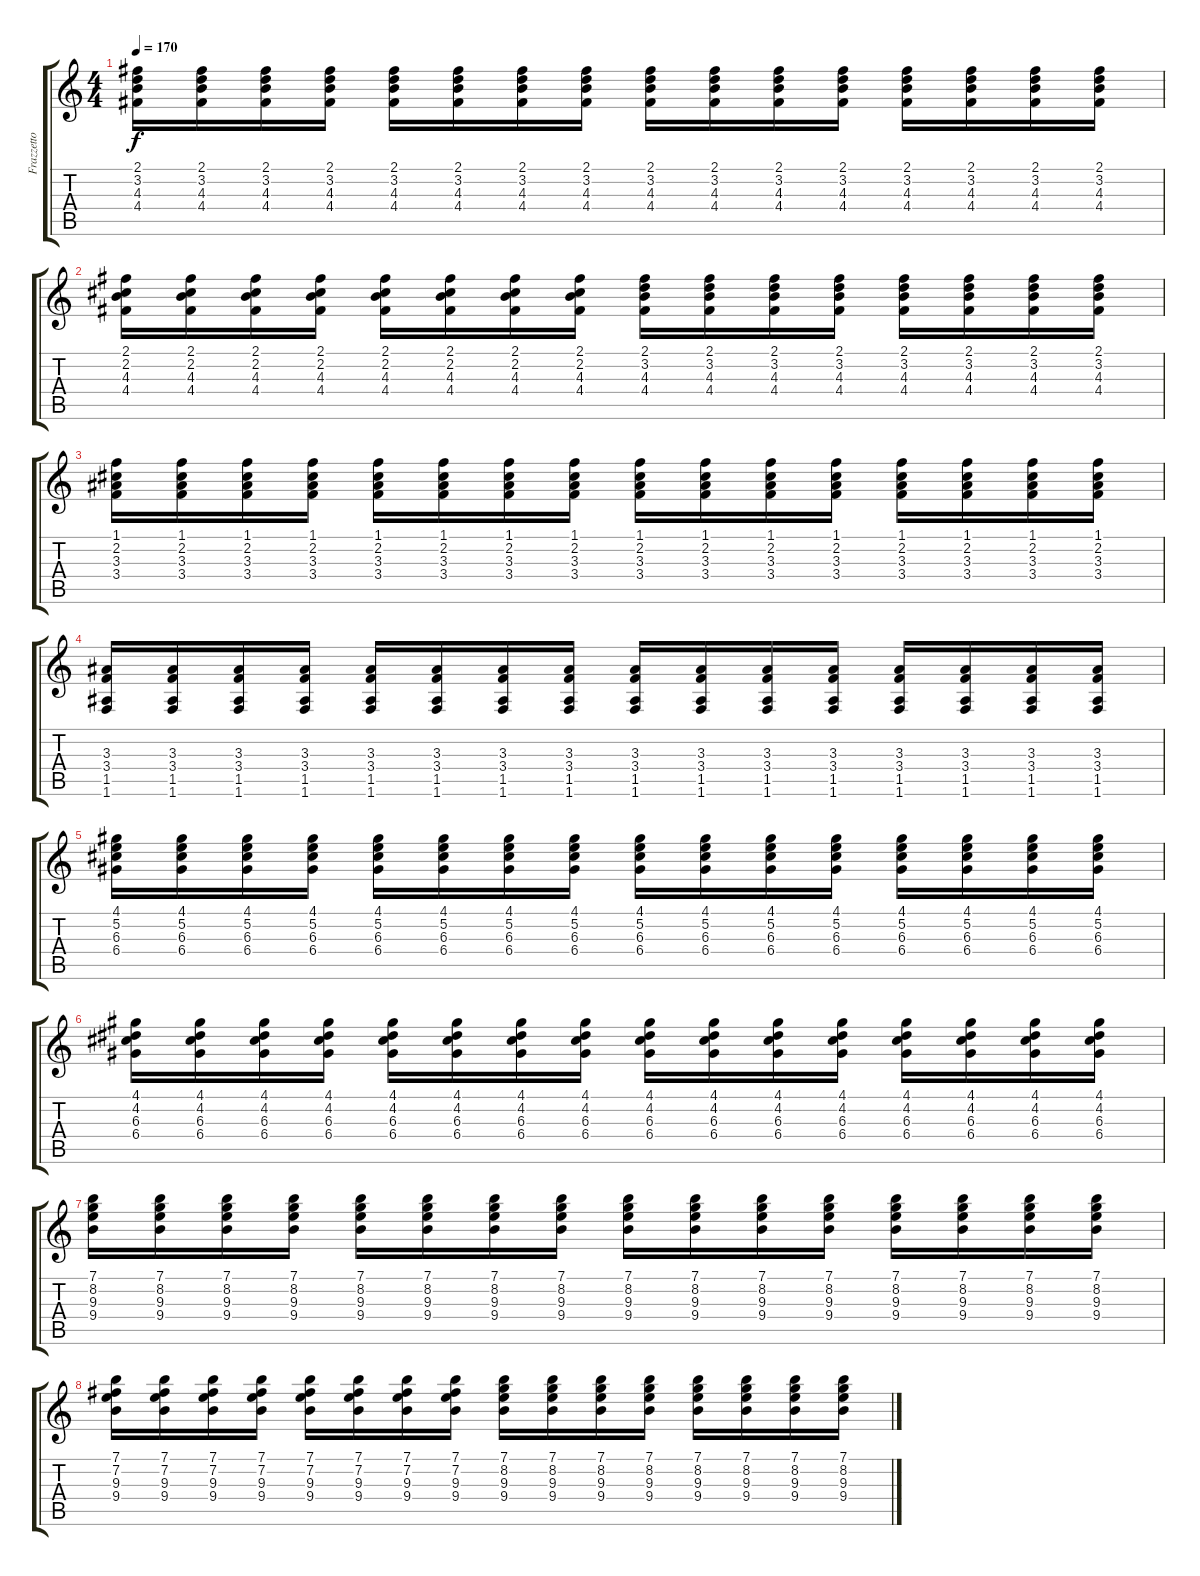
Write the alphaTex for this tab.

\track ("Frazzetto" "Frazzetto") {instrument distortionguitar}
\staff {score tabs}
\tuning (E4 B3 G3 D3 A2 E2) {hide}
\ts (4 4)
\tempo 170
\clef g2
\ks c
(2.1 3.2 4.3 4.4).16{dy f} (2.1 3.2 4.3 4.4).16 (2.1 3.2 4.3 4.4).16 (2.1 3.2 4.3 4.4).16 (2.1 3.2 4.3 4.4).16 (2.1 3.2 4.3 4.4).16 (2.1 3.2 4.3 4.4).16 (2.1 3.2 4.3 4.4).16 (2.1 3.2 4.3 4.4).16 (2.1 3.2 4.3 4.4).16 (2.1 3.2 4.3 4.4).16 (2.1 3.2 4.3 4.4).16 (2.1 3.2 4.3 4.4).16 (2.1 3.2 4.3 4.4).16 (2.1 3.2 4.3 4.4).16 (2.1 3.2 4.3 4.4).16 |
(2.1 2.2 4.3 4.4).16 (2.1 2.2 4.3 4.4).16 (2.1 2.2 4.3 4.4).16 (2.1 2.2 4.3 4.4).16 (2.1 2.2 4.3 4.4).16 (2.1 2.2 4.3 4.4).16 (2.1 2.2 4.3 4.4).16 (2.1 2.2 4.3 4.4).16 (2.1 3.2 4.3 4.4).16 (2.1 3.2 4.3 4.4).16 (2.1 3.2 4.3 4.4).16 (2.1 3.2 4.3 4.4).16 (2.1 3.2 4.3 4.4).16 (2.1 3.2 4.3 4.4).16 (2.1 3.2 4.3 4.4).16 (2.1 3.2 4.3 4.4).16 |
(1.1 2.2 3.3 3.4).16 (1.1 2.2 3.3 3.4).16 (1.1 2.2 3.3 3.4).16 (1.1 2.2 3.3 3.4).16 (1.1 2.2 3.3 3.4).16 (1.1 2.2 3.3 3.4).16 (1.1 2.2 3.3 3.4).16 (1.1 2.2 3.3 3.4).16 (1.1 2.2 3.3 3.4).16 (1.1 2.2 3.3 3.4).16 (1.1 2.2 3.3 3.4).16 (1.1 2.2 3.3 3.4).16 (1.1 2.2 3.3 3.4).16 (1.1 2.2 3.3 3.4).16 (1.1 2.2 3.3 3.4).16 (1.1 2.2 3.3 3.4).16 |
(3.3 3.4 1.5 1.6).16 (3.3 3.4 1.5 1.6).16 (3.3 3.4 1.5 1.6).16 (3.3 3.4 1.5 1.6).16 (3.3 3.4 1.5 1.6).16 (3.3 3.4 1.5 1.6).16 (3.3 3.4 1.5 1.6).16 (3.3 3.4 1.5 1.6).16 (3.3 3.4 1.5 1.6).16 (3.3 3.4 1.5 1.6).16 (3.3 3.4 1.5 1.6).16 (3.3 3.4 1.5 1.6).16 (3.3 3.4 1.5 1.6).16 (3.3 3.4 1.5 1.6).16 (3.3 3.4 1.5 1.6).16 (3.3 3.4 1.5 1.6).16 |
(4.1 5.2 6.3 6.4).16 (4.1 5.2 6.3 6.4).16 (4.1 5.2 6.3 6.4).16 (4.1 5.2 6.3 6.4).16 (4.1 5.2 6.3 6.4).16 (4.1 5.2 6.3 6.4).16 (4.1 5.2 6.3 6.4).16 (4.1 5.2 6.3 6.4).16 (4.1 5.2 6.3 6.4).16 (4.1 5.2 6.3 6.4).16 (4.1 5.2 6.3 6.4).16 (4.1 5.2 6.3 6.4).16 (4.1 5.2 6.3 6.4).16 (4.1 5.2 6.3 6.4).16 (4.1 5.2 6.3 6.4).16 (4.1 5.2 6.3 6.4).16 |
(4.1 4.2 6.3 6.4).16 (4.1 4.2 6.3 6.4).16 (4.1 4.2 6.3 6.4).16 (4.1 4.2 6.3 6.4).16 (4.1 4.2 6.3 6.4).16 (4.1 4.2 6.3 6.4).16 (4.1 4.2 6.3 6.4).16 (4.1 4.2 6.3 6.4).16 (4.1 4.2 6.3 6.4).16 (4.1 4.2 6.3 6.4).16 (4.1 4.2 6.3 6.4).16 (4.1 4.2 6.3 6.4).16 (4.1 4.2 6.3 6.4).16 (4.1 4.2 6.3 6.4).16 (4.1 4.2 6.3 6.4).16 (4.1 4.2 6.3 6.4).16 |
(7.1 8.2 9.3 9.4).16 (7.1 8.2 9.3 9.4).16 (7.1 8.2 9.3 9.4).16 (7.1 8.2 9.3 9.4).16 (7.1 8.2 9.3 9.4).16 (7.1 8.2 9.3 9.4).16 (7.1 8.2 9.3 9.4).16 (7.1 8.2 9.3 9.4).16 (7.1 8.2 9.3 9.4).16 (7.1 8.2 9.3 9.4).16 (7.1 8.2 9.3 9.4).16 (7.1 8.2 9.3 9.4).16 (7.1 8.2 9.3 9.4).16 (7.1 8.2 9.3 9.4).16 (7.1 8.2 9.3 9.4).16 (7.1 8.2 9.3 9.4).16 |
(7.1 7.2 9.3 9.4).16 (7.1 7.2 9.3 9.4).16 (7.1 7.2 9.3 9.4).16 (7.1 7.2 9.3 9.4).16 (7.1 7.2 9.3 9.4).16 (7.1 7.2 9.3 9.4).16 (7.1 7.2 9.3 9.4).16 (7.1 7.2 9.3 9.4).16 (7.1 8.2 9.3 9.4).16 (7.1 8.2 9.3 9.4).16 (7.1 8.2 9.3 9.4).16 (7.1 8.2 9.3 9.4).16 (7.1 8.2 9.3 9.4).16 (7.1 8.2 9.3 9.4).16 (7.1 8.2 9.3 9.4).16 (7.1 8.2 9.3 9.4).16
